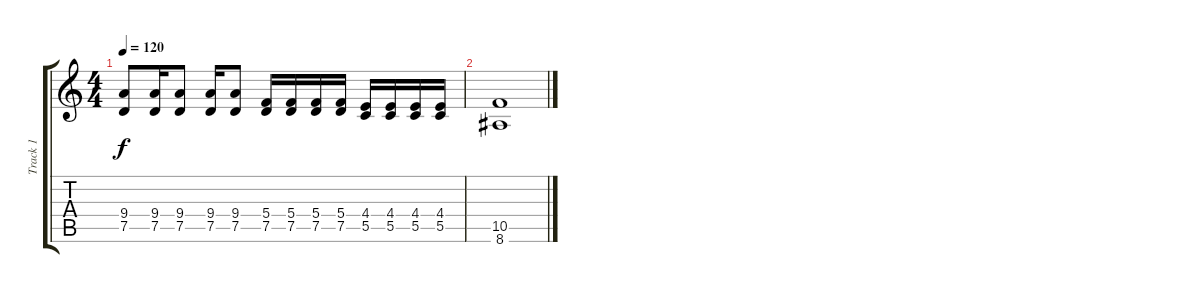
\track ("Track 1" "Track 1") {instrument overdrivenguitar}
\staff {score tabs}
\tuning (D4 A3 F3 C3 G2 D2) {hide}
\ts (4 4)
\tempo 120
\clef g2
\ks c
(9.4 7.5).8{dy f} (9.4 7.5).16 (9.4 7.5).8 (9.4 7.5).16 (9.4 7.5).8 (5.4 7.5).16 (5.4 7.5).16 (5.4 7.5).16 (5.4 7.5).16 (4.4 5.5).16 (4.4 5.5).16 (4.4 5.5).16 (4.4 5.5).16 |
(10.5 8.6).1
